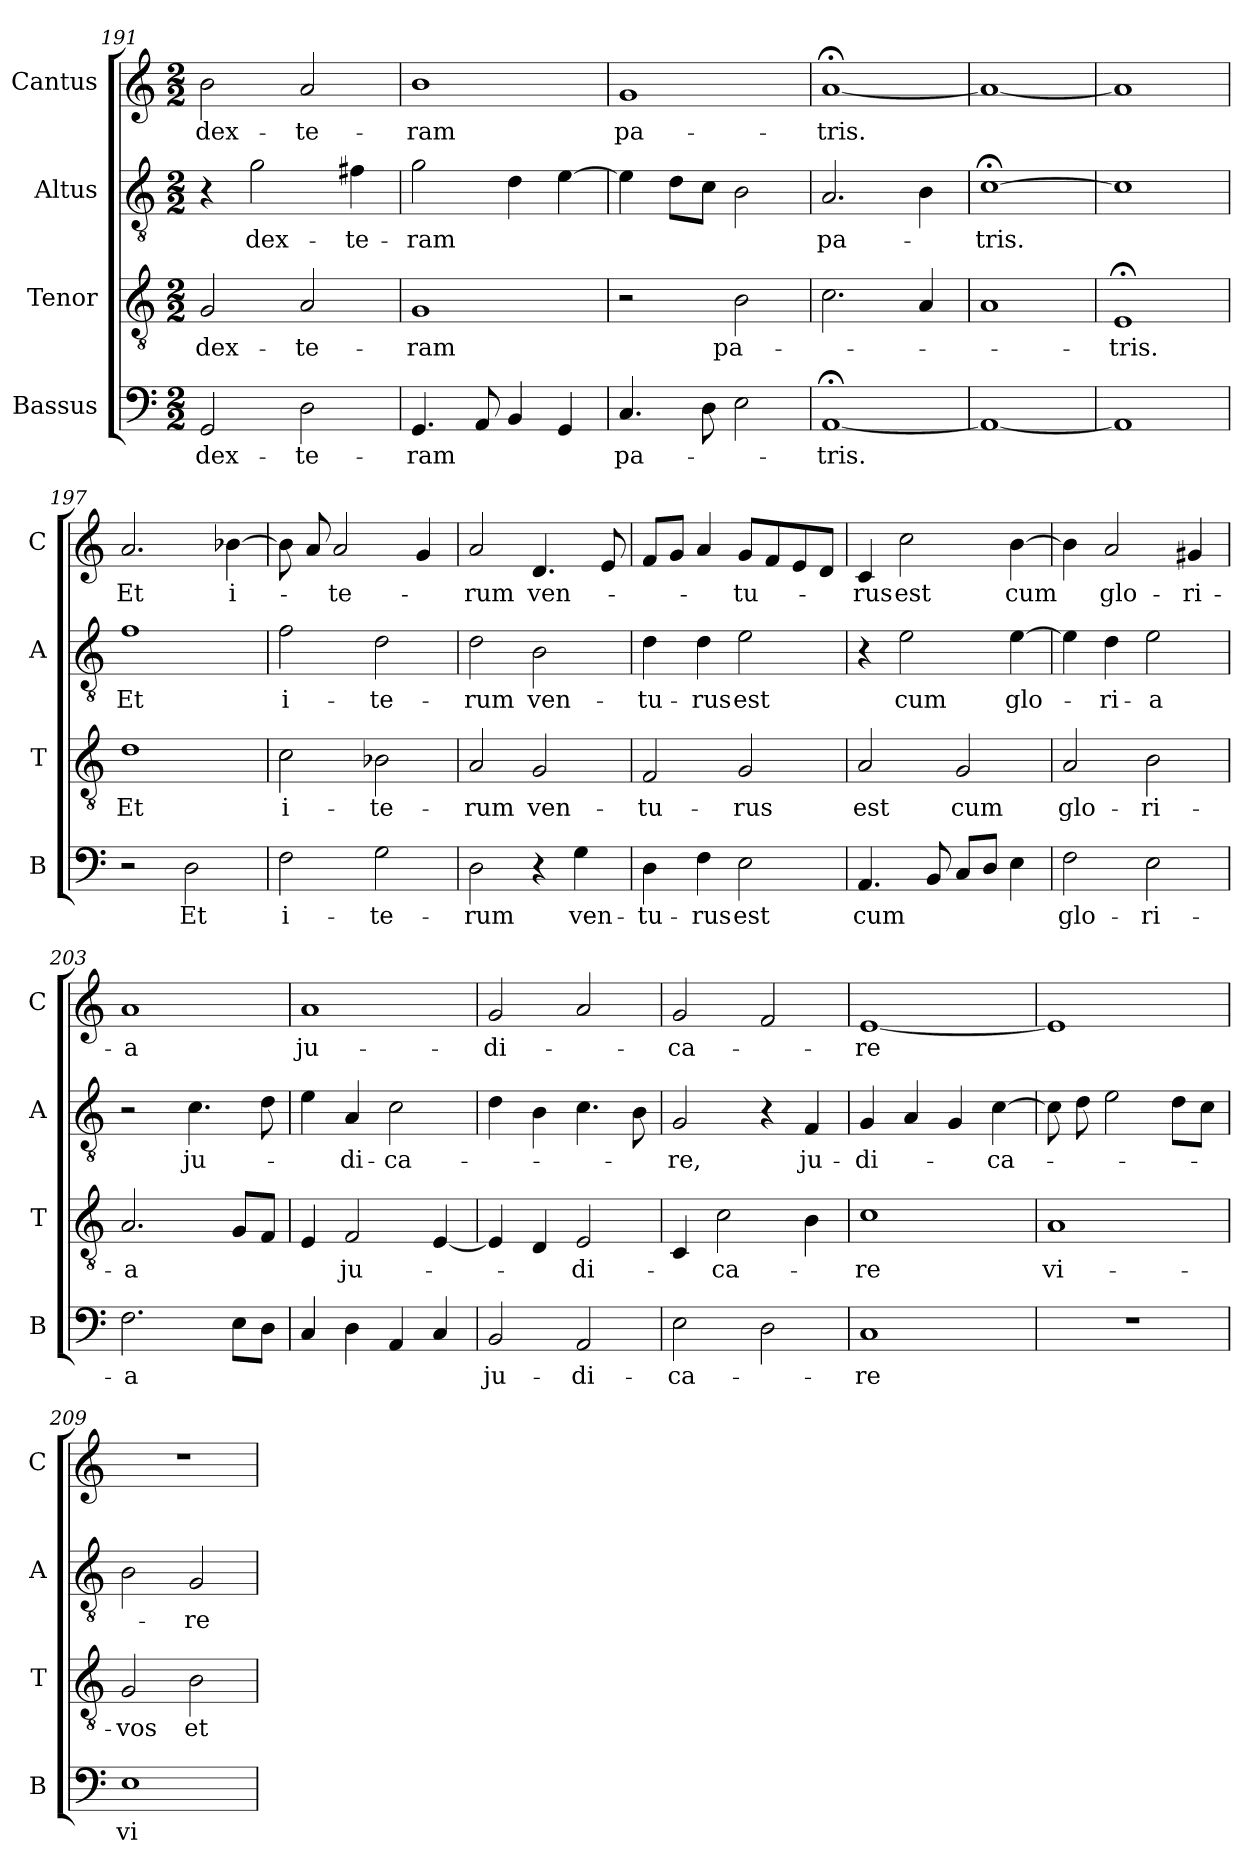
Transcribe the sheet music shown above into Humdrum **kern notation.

**kern	**text	**kern	**text	**kern	**text	**kern	**text
*part4	*part4	*part3	*part3	*part2	*part2	*part1	*part1
*staff4	*staff4	*staff3	*staff3	*staff2	*staff2	*staff1	*staff1
*I"Bassus	*	*I"Tenor	*	*I"Altus	*	*I"Cantus	*
*I'B	*	*I'T	*	*I'A	*	*I'C	*
*clefF4	*	*clefGv2	*	*clefGv2	*	*clefG2	*
*k[]	*	*k[]	*	*k[]	*	*k[]	*
*M2/2	*	*M2/2	*	*M2/2	*	*M2/2	*
=191	=191	=191	=191	=191	=191	=191	=191
!	!LO:LY:i	!	!LO:LY:i	!	!	!	!
2GG	dex-	2G	dex-	4r	.	2b	dex-
!	!	!	!	!	!LO:LY:i	!	!
.	.	.	.	2g	dex-	.	.
!	!LO:LY:i	!	!LO:LY:i	!	!	!	!
2D	-te-	2A	-te-	.	.	2a	-te-
!	!	!	!	!	!LO:LY:i	!	!
.	.	.	.	4f#X	-te-	.	.
=192	=192	=192	=192	=192	=192	=192	=192
!	!LO:LY:i	!	!LO:LY:i	!	!LO:LY:i	!	!
4.GG	-ram	1G	-ram	2g	-ram	1b	-ram
8AA	.	.	.	.	.	.	.
4BB	.	.	.	4d	.	.	.
4GG	.	.	.	[4e	.	.	.
=193	=193	=193	=193	=193	=193	=193	=193
4.C	pa-	2r	.	4e]	.	1g	pa-
.	.	.	.	8dL	.	.	.
8D	.	.	.	8cJ	.	.	.
2E	.	2B	pa-	2B	.	.	.
=194	=194	=194	=194	=194	=194	=194	=194
[1AA;<	-tris.	2.c	.	2.A	pa-	[1a;<	-tris.
.	.	4A	.	4B	.	.	.
=195	=195	=195	=195	=195	=195	=195	=195
1AA_	.	1A	.	[1c;<	-tris.	1a_	.
=196	=196	=196	=196	=196	=196	=196	=196
1AA]	.	1E;<	-tris.	1c]	.	1a]	.
=197	=197	=197	=197	=197	=197	=197	=197
2r	.	1d	Et	1f	Et	2.a	Et
2D	Et	.	.	.	.	.	.
.	.	.	.	.	.	[4b-X	i-
=198	=198	=198	=198	=198	=198	=198	=198
2F	i-	2c	i-	2f	i-	8b-]	.
.	.	.	.	.	.	8a	.
.	.	.	.	.	.	2a	-te-
2G	-te-	2B-i	-te-	2d	-te-	.	.
.	.	.	.	.	.	4g	.
=199	=199	=199	=199	=199	=199	=199	=199
2D	-rum	2A	-rum	2d	-rum	2a	-rum
!	!	!	!	!	!LO:LY:i	!	!
4r	.	2G	ven-	2B	ven-	4.d	ven-
!	!LO:LY:i	!	!	!	!	!	!
4G	ven-	.	.	.	.	.	.
.	.	.	.	.	.	8e	.
=200	=200	=200	=200	=200	=200	=200	=200
!	!LO:LY:i	!	!	!	!LO:LY:i	!	!
4D	-tu-	2F	-tu-	4d	-tu-	8fL	.
.	.	.	.	.	.	8gJ	.
!	!LO:LY:i	!	!	!	!LO:LY:i	!	!
4F	-rus	.	.	4d	-rus	4a	.
!	!LO:LY:i	!	!	!	!LO:LY:i	!	!
2E	est	2G	-rus	2e	est	8gL	-tu-
.	.	.	.	.	.	8f	.
.	.	.	.	.	.	8e	.
.	.	.	.	.	.	8dJ	.
=201	=201	=201	=201	=201	=201	=201	=201
!	!LO:LY:i	!	!	!	!	!	!
4.AA	cum	2A	est	4r	.	4c	-rus
.	.	.	.	2e	cum	2cc	est
8BB	.	.	.	.	.	.	.
8CL	.	2G	cum	.	.	.	.
8DJ	.	.	.	.	.	.	.
4E	.	.	.	[4e	glo-	[4b	cum
=202	=202	=202	=202	=202	=202	=202	=202
!	!LO:LY:i	!	!	!	!	!	!
2F	glo-	2A	glo-	4e]	.	4b]	.
.	.	.	.	4d	-ri-	2a	glo-
!	!LO:LY:i	!	!	!	!	!	!
2E	-ri-	2B	-ri-	2e	-a	.	.
.	.	.	.	.	.	4g#X	-ri-
=203	=203	=203	=203	=203	=203	=203	=203
!	!LO:LY:i	!	!	!	!	!	!
2.F	-a	2.A	-a	2r	.	1a	-a
!	!	!	!	!	!LO:LY:i	!	!
.	.	.	.	4.c	ju-	.	.
8EL	.	8GL	.	.	.	.	.
8DJ	.	8FJ	.	8d	.	.	.
=204	=204	=204	=204	=204	=204	=204	=204
4C	.	4E	.	4e	.	1a	ju-
!	!	!	!	!	!LO:LY:i	!	!
4D	.	2F	ju-	4A	-di-	.	.
!	!	!	!	!	!LO:LY:i	!	!
4AA	.	.	.	2c	-ca-	.	.
4C	.	[4E	.	.	.	.	.
=205	=205	=205	=205	=205	=205	=205	=205
!	!LO:LY:i	!	!	!	!	!	!
2BB	ju-	4E]	.	4d	.	2g	-di-
.	.	4D	.	4B	.	.	.
!	!LO:LY:i	!	!	!	!	!	!
2AA	-di-	2E	-di-	4.c	.	2a	.
.	.	.	.	8B	.	.	.
=206	=206	=206	=206	=206	=206	=206	=206
!	!LO:LY:i	!	!	!	!LO:LY:i	!	!
2E	-ca-	4C	.	2G	-re,	2g	-ca-
.	.	2c	-ca-	.	.	.	.
2D	.	.	.	4r	.	2f	.
!	!	!	!	!	!LO:LY:i	!	!
.	.	4B	.	4F	ju-	.	.
=207	=207	=207	=207	=207	=207	=207	=207
!	!LO:LY:i	!	!	!	!LO:LY:i	!	!
1C	-re	1c	-re	4G	-di-	[1e	-re
.	.	.	.	4A	.	.	.
.	.	.	.	4G	.	.	.
!	!	!	!	!	!LO:LY:i	!	!
.	.	.	.	[4c	-ca-	.	.
=208	=208	=208	=208	=208	=208	=208	=208
1r	.	1A	vi-	8c]	.	1e]	.
.	.	.	.	8d	.	.	.
.	.	.	.	2e	.	.	.
.	.	.	.	8dL	.	.	.
.	.	.	.	8cJ	.	.	.
=209	=209	=209	=209	=209	=209	=209	=209
1E	vi-	2G	-vos	2B	.	1r	.
!	!	!	!LO:LY:i	!	!LO:LY:i	!	!
.	.	2B	et	2G	-re	.	.
=	=	=	=	=	=	=	=
*-	*-	*-	*-	*-	*-	*-	*-
